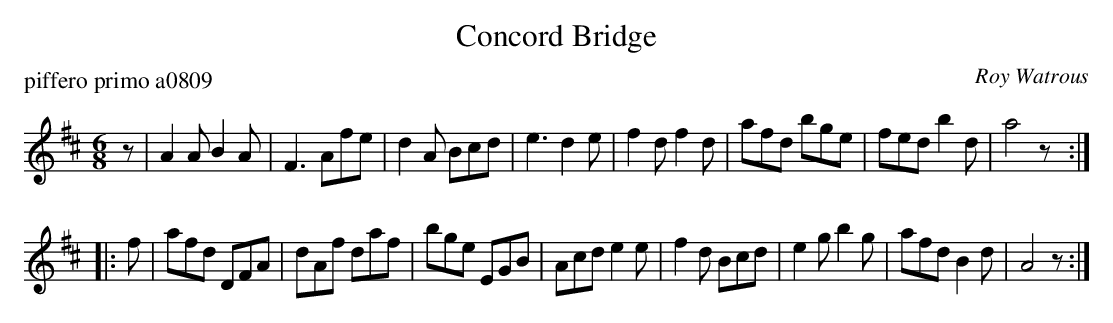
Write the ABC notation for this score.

X:1
T: Concord Bridge
P: piffero primo a0809
O: Roy Watrous
M: 6/8
L: 1/8
K: Amix
z |\
A2A B2A | F3 Afe | d2A Bcd | e3 d2e |\
f2d f2d | afd bge | fed b2d | a4 z :|
|: f |\
afd DFA | dAf daf | bge EGB | Acd e2e |\
f2d Bcd | e2g b2g | afd B2d | A4 z :|
